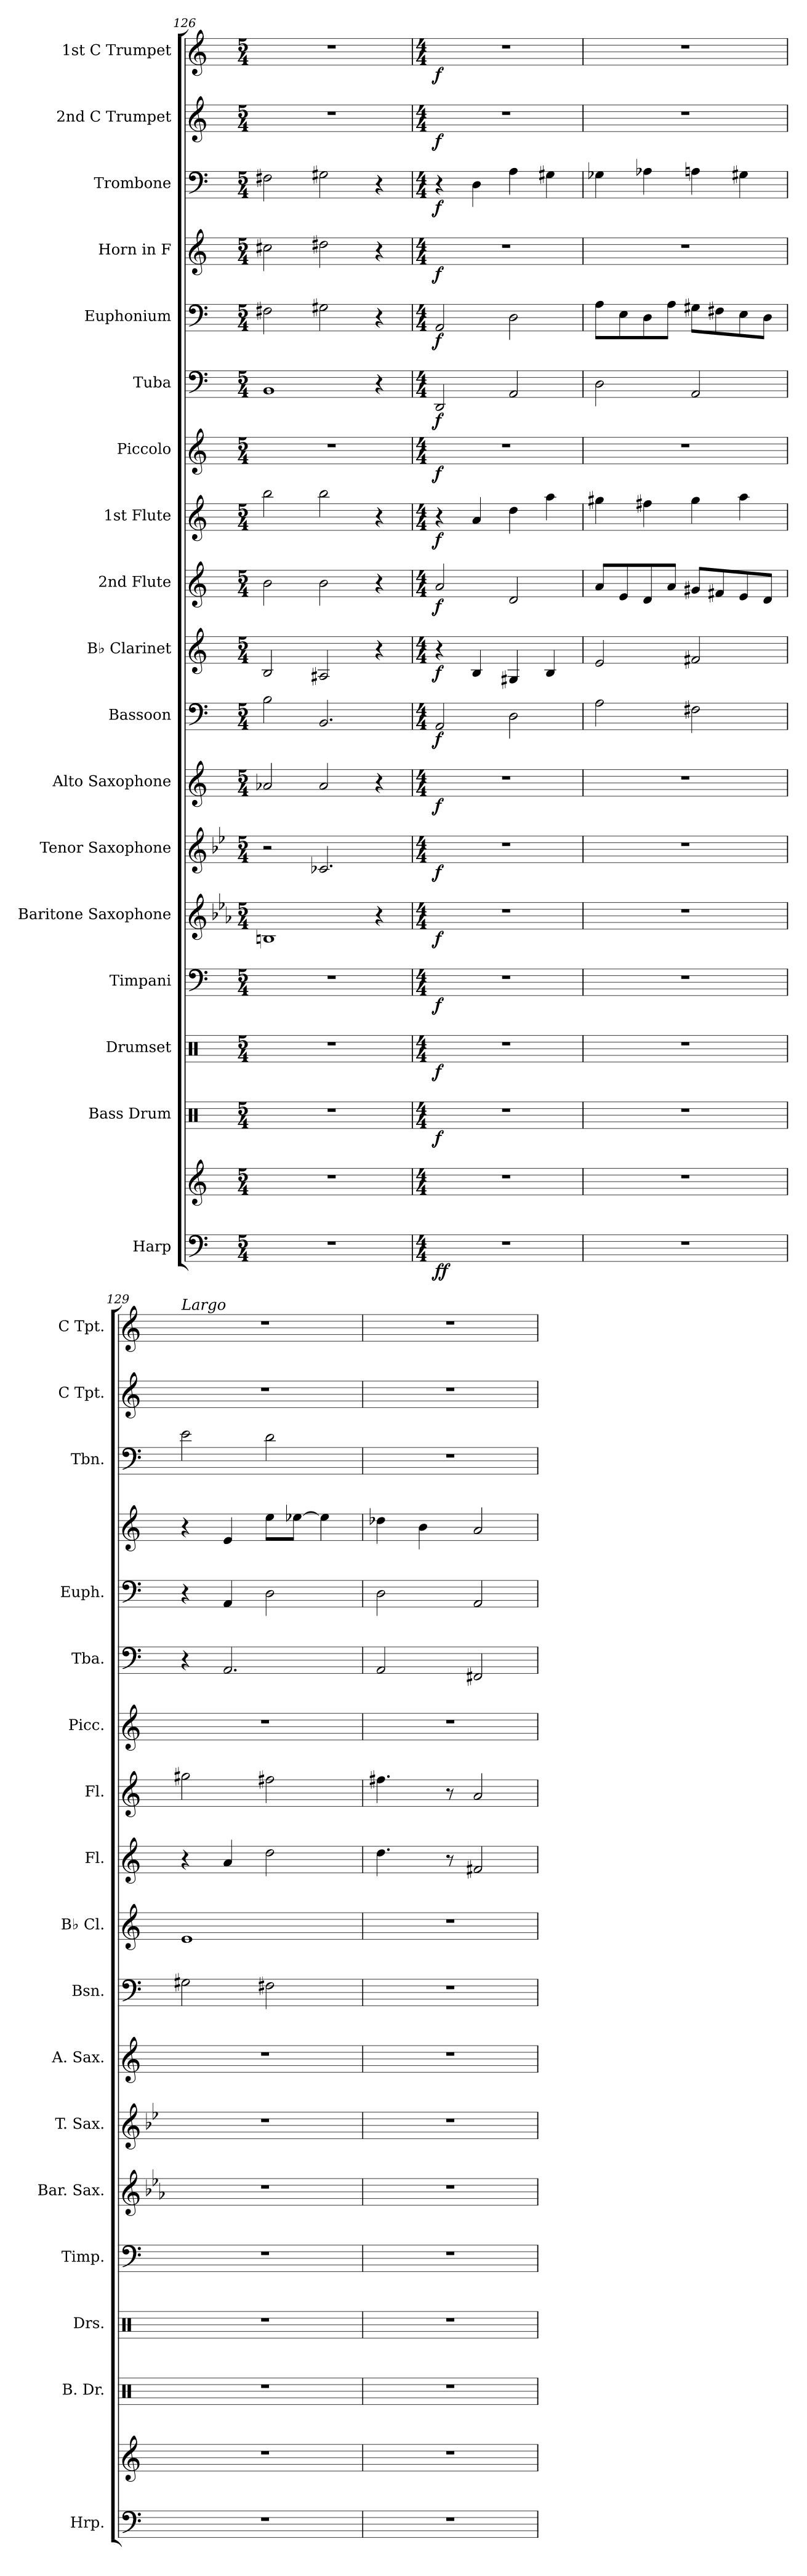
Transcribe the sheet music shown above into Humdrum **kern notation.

**kern	**kern	**dynam	**kern	**dynam	**kern	**dynam	**kern	**dynam	**kern	**dynam	**kern	**dynam	**kern	**dynam	**kern	**dynam	**kern	**dynam	**kern	**dynam	**kern	**dynam	**kern	**dynam	**kern	**dynam	**kern	**dynam	**kern	**dynam	**kern	**dynam	**kern	**dynam	**kern	**dynam
*part18	*part18	*part18	*part17	*part17	*part16	*part16	*part15	*part15	*part14	*part14	*part13	*part13	*part12	*part12	*part11	*part11	*part10	*part10	*part9	*part9	*part8	*part8	*part7	*part7	*part6	*part6	*part5	*part5	*part4	*part4	*part3	*part3	*part2	*part2	*part1	*part1
*staff19	*staff18	*staff18/19	*staff17	*staff17	*staff16	*staff16	*staff15	*staff15	*staff14	*staff14	*staff13	*staff13	*staff12	*staff12	*staff11	*staff11	*staff10	*staff10	*staff9	*staff9	*staff8	*staff8	*staff7	*staff7	*staff6	*staff6	*staff5	*staff5	*staff4	*staff4	*staff3	*staff3	*staff2	*staff2	*staff1	*staff1
*I"Harp	*	*	*I"Bass Drum	*	*I"Drumset	*	*I"Timpani	*	*I"Baritone Saxophone	*	*I"Tenor Saxophone	*	*I"Alto Saxophone	*	*I"Bassoon	*	*I"B♭ Clarinet	*	*I"2nd Flute	*	*I"1st Flute	*	*I"Piccolo	*	*I"Tuba	*	*I"Euphonium	*	*I"Horn in F	*	*I"Trombone	*	*I"2nd C Trumpet	*	*I"1st C Trumpet	*
*I'Hrp.	*	*	*I'B. Dr.	*	*I'Drs.	*	*I'Timp.	*	*I'Bar. Sax.	*	*I'T. Sax.	*	*I'A. Sax.	*	*I'Bsn.	*	*I'B♭ Cl.	*	*I'Fl.	*	*I'Fl.	*	*I'Picc.	*	*I'Tba.	*	*I'Euph.	*	*	*	*I'Tbn.	*	*I'C Tpt.	*	*I'C Tpt.	*
*clefF4	*clefG2	*	*clefX	*	*clefX	*	*clefF4	*	*clefG2	*	*clefG2	*	*clefG2	*	*clefF4	*	*clefG2	*	*clefG2	*	*clefG2	*	*clefG2	*	*clefF4	*	*clefF4	*	*clefG2	*	*clefF4	*	*clefG2	*	*clefG2	*
*	*	*	*	*	*	*	*	*	*ITrd12c21	*	*ITrd8c14	*	*ITrd5c9	*	*	*	*ITrd1c2	*	*	*	*	*	*ITrd-7c-12	*	*	*	*	*	*ITrd4c7	*	*	*	*	*	*	*
*k[]	*k[]	*	*k[]	*	*k[]	*	*k[]	*	*k[b-e-a-]	*	*k[b-e-]	*	*k[b-e-a-]	*	*k[]	*	*k[b-e-]	*	*k[]	*	*k[]	*	*k[]	*	*k[]	*	*k[]	*	*k[b-]	*	*k[]	*	*k[]	*	*k[]	*
*M5/4	*M5/4	*	*M5/4	*	*M5/4	*	*M5/4	*	*M5/4	*	*M5/4	*	*M5/4	*	*M5/4	*	*M5/4	*	*M5/4	*	*M5/4	*	*M5/4	*	*M5/4	*	*M5/4	*	*M5/4	*	*M5/4	*	*M5/4	*	*M5/4	*
*MM65	*MM65	*	*MM65	*	*MM65	*	*MM65	*	*MM65	*	*MM65	*	*MM65	*	*MM65	*	*MM65	*	*MM65	*	*MM65	*	*MM65	*	*MM65	*	*MM65	*	*MM65	*	*MM65	*	*MM65	*	*MM65	*
=126	=126	=126	=126	=126	=126	=126	=126	=126	=126	=126	=126	=126	=126	=126	=126	=126	=126	=126	=126	=126	=126	=126	=126	=126	=126	=126	=126	=126	=126	=126	=126	=126	=126	=126	=126	=126
4%5r	4%5r	.	4%5r	.	4%5r	.	4%5r	.	1BBn	.	2r	.	2c-X/	.	2B\	.	2A/	.	2b\	.	2bb\	.	4%5r	.	1BB	.	2F#X\	.	2f#X\	.	2F#X\	.	4%5r	.	4%5r	.
.	.	.	.	.	.	.	.	.	.	.	2.C-X/	.	2c-/	.	2.BB/	.	2G#X/	.	2b\	.	2bb\	.	.	.	.	.	2G#X\	.	2g#X\	.	2G#X\	.	.	.	.	.
.	.	.	.	.	.	.	.	.	4r	.	.	.	4r	.	.	.	4r	.	4r	.	4r	.	.	.	4r	.	4r	.	4r	.	4r	.	.	.	.	.
=127	=127	=127	=127	=127	=127	=127	=127	=127	=127	=127	=127	=127	=127	=127	=127	=127	=127	=127	=127	=127	=127	=127	=127	=127	=127	=127	=127	=127	=127	=127	=127	=127	=127	=127	=127	=127
*M4/4	*M4/4	*	*M4/4	*	*M4/4	*	*M4/4	*	*M4/4	*	*M4/4	*	*M4/4	*	*M4/4	*	*M4/4	*	*M4/4	*	*M4/4	*	*M4/4	*	*M4/4	*	*M4/4	*	*M4/4	*	*M4/4	*	*M4/4	*	*M4/4	*
!	!	!LO:DY:b=2	!	!	!	!	!	!	!	!	!	!	!	!	!	!	!	!	!	!	!	!	!	!	!	!	!	!	!	!	!	!	!	!	!	!
!	!	!LO:DY:n=1:b	!	!LO:DY:b	!	!LO:DY:b	!	!LO:DY:b	!	!LO:DY:b	!	!LO:DY:b	!	!LO:DY:b	!	!LO:DY:b	!	!LO:DY:b	!	!LO:DY:b	!	!LO:DY:b	!	!LO:DY:b	!	!LO:DY:b	!	!LO:DY:b	!	!LO:DY:b	!	!LO:DY:b	!	!LO:DY:b	!	!LO:DY:b
1r	1r	f f	1r	f	1r	f	1r	f	1r	f	1r	f	1r	f	2AA/	f	4r	f	2a/	f	4r	f	1r	f	2DD/	f	2AA/	f	1r	f	4r	f	1r	f	1r	f
.	.	.	.	.	.	.	.	.	.	.	.	.	.	.	.	.	4A/	.	.	.	4a/	.	.	.	.	.	.	.	.	.	4D\	.	.	.	.	.
.	.	.	.	.	.	.	.	.	.	.	.	.	.	.	2D\	.	4F#X/	.	2d/	.	4dd\	.	.	.	2AA/	.	2D\	.	.	.	4A\	.	.	.	.	.
.	.	.	.	.	.	.	.	.	.	.	.	.	.	.	.	.	4A/	.	.	.	4aa\	.	.	.	.	.	.	.	.	.	4G#X\	.	.	.	.	.
=128	=128	=128	=128	=128	=128	=128	=128	=128	=128	=128	=128	=128	=128	=128	=128	=128	=128	=128	=128	=128	=128	=128	=128	=128	=128	=128	=128	=128	=128	=128	=128	=128	=128	=128	=128	=128
1r	1r	.	1r	.	1r	.	1r	.	1r	.	1r	.	1r	.	2A\	.	2d/	.	8a/L	.	4gg#X\	.	1r	.	2D\	.	8A\L	.	1r	.	4G-X\	.	1r	.	1r	.
.	.	.	.	.	.	.	.	.	.	.	.	.	.	.	.	.	.	.	8e/	.	.	.	.	.	.	.	8E\	.	.	.	.	.	.	.	.	.
.	.	.	.	.	.	.	.	.	.	.	.	.	.	.	.	.	.	.	8d/	.	4ff#X\	.	.	.	.	.	8D\	.	.	.	4A-X\	.	.	.	.	.
.	.	.	.	.	.	.	.	.	.	.	.	.	.	.	.	.	.	.	8a/J	.	.	.	.	.	.	.	8A\J	.	.	.	.	.	.	.	.	.
.	.	.	.	.	.	.	.	.	.	.	.	.	.	.	2F#X\	.	2en/	.	8g#X/L	.	4gg#\	.	.	.	2AA/	.	8G#X\L	.	.	.	4An\	.	.	.	.	.
.	.	.	.	.	.	.	.	.	.	.	.	.	.	.	.	.	.	.	8f#X/	.	.	.	.	.	.	.	8F#X\	.	.	.	.	.	.	.	.	.
.	.	.	.	.	.	.	.	.	.	.	.	.	.	.	.	.	.	.	8e/	.	4aa\	.	.	.	.	.	8E\	.	.	.	4G#X\	.	.	.	.	.
.	.	.	.	.	.	.	.	.	.	.	.	.	.	.	.	.	.	.	8d/J	.	.	.	.	.	.	.	8D\J	.	.	.	.	.	.	.	.	.
=129	=129	=129	=129	=129	=129	=129	=129	=129	=129	=129	=129	=129	=129	=129	=129	=129	=129	=129	=129	=129	=129	=129	=129	=129	=129	=129	=129	=129	=129	=129	=129	=129	=129	=129	=129	=129
*	*	*	*	*	*	*	*	*	*	*	*	*	*	*	*	*	*	*	*	*	*	*	*	*	*	*	*	*	*	*	*	*	*	*	*MM60	*
!	!	!	!	!	!	!	!	!	!	!	!	!	!	!	!	!	!	!	!	!	!	!	!	!	!	!	!	!	!	!	!	!	!	!	!LO:TX:a:i:t=Largo	!
1r	1r	.	1r	.	1r	.	1r	.	1r	.	1r	.	1r	.	2G#X\	.	1d	.	4r	.	2gg#X\	.	1r	.	4r	.	4r	.	4r	.	2e\	.	1r	.	1r	.
.	.	.	.	.	.	.	.	.	.	.	.	.	.	.	.	.	.	.	4a/	.	.	.	.	.	2.AA/	.	4AA/	.	4A/	.	.	.	.	.	.	.
.	.	.	.	.	.	.	.	.	.	.	.	.	.	.	2F#X\	.	.	.	2dd\	.	2ff#X\	.	.	.	.	.	2D\	.	8a\L	.	2d\	.	.	.	.	.
.	.	.	.	.	.	.	.	.	.	.	.	.	.	.	.	.	.	.	.	.	.	.	.	.	.	.	.	.	[8a-X\J	.	.	.	.	.	.	.
.	.	.	.	.	.	.	.	.	.	.	.	.	.	.	.	.	.	.	.	.	.	.	.	.	.	.	.	.	4a-\]	.	.	.	.	.	.	.
!!LO:PB:g=z
=130	=130	=130	=130	=130	=130	=130	=130	=130	=130	=130	=130	=130	=130	=130	=130	=130	=130	=130	=130	=130	=130	=130	=130	=130	=130	=130	=130	=130	=130	=130	=130	=130	=130	=130	=130	=130
*	*	*	*	*	*	*	*	*	*	*	*	*	*	*	*	*	*	*	*	*	*	*	*	*	*	*	*	*	*	*	*	*	*	*	*MM55	*
1r	1r	.	1r	.	1r	.	1r	.	1r	.	1r	.	1r	.	1r	.	1r	.	4.dd\	.	4.ff#X\	.	1r	.	2AA/	.	2D\	.	4g-X\	.	1r	.	1r	.	1r	.
.	.	.	.	.	.	.	.	.	.	.	.	.	.	.	.	.	.	.	.	.	.	.	.	.	.	.	.	.	4e\	.	.	.	.	.	.	.
.	.	.	.	.	.	.	.	.	.	.	.	.	.	.	.	.	.	.	8r	.	8r	.	.	.	.	.	.	.	.	.	.	.	.	.	.	.
.	.	.	.	.	.	.	.	.	.	.	.	.	.	.	.	.	.	.	2f#X/	.	2a/	.	.	.	2FF#X/	.	2AA/	.	2d/	.	.	.	.	.	.	.
=	=	=	=	=	=	=	=	=	=	=	=	=	=	=	=	=	=	=	=	=	=	=	=	=	=	=	=	=	=	=	=	=	=	=	=	=
*-	*-	*-	*-	*-	*-	*-	*-	*-	*-	*-	*-	*-	*-	*-	*-	*-	*-	*-	*-	*-	*-	*-	*-	*-	*-	*-	*-	*-	*-	*-	*-	*-	*-	*-	*-	*-
